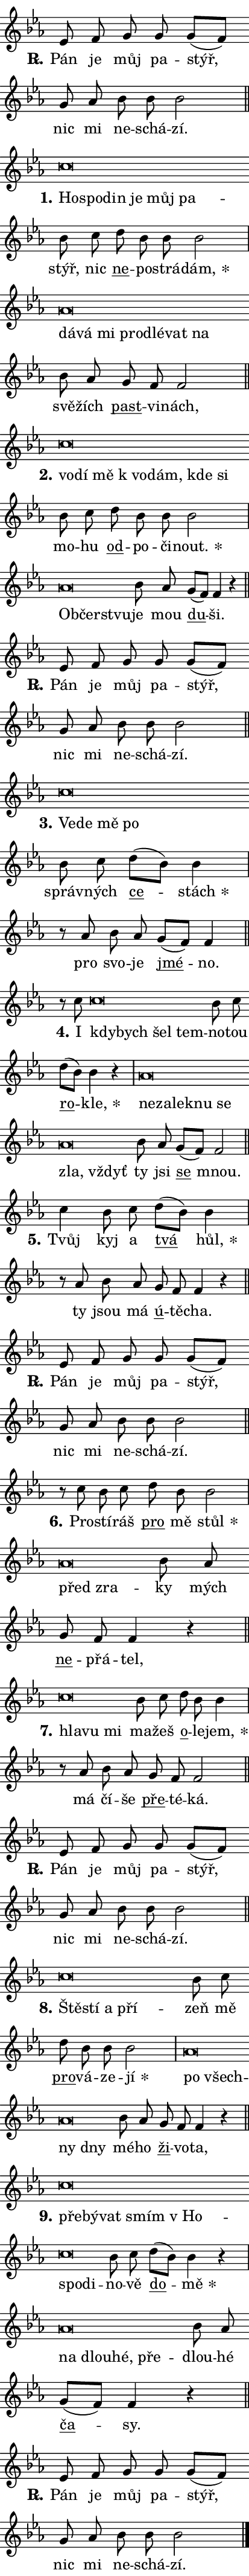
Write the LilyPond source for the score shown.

\version "2.22.1"
\header { tagline = "" }
\paper {
  indent = 0\cm
  top-margin = 0\cm
  right-margin = 0\cm
  bottom-margin = 0\cm
  left-margin = 0\cm
  paper-width = 7\cm
  page-breaking = #ly:one-page-breaking
  system-system-spacing.basic-distance = #11
  score-system-spacing.basic-distance = #11.3
  ragged-last = ##f
}


%% Author: Thomas Morley
%% https://lists.gnu.org/archive/html/lilypond-user/2020-05/msg00002.html
#(define (line-position grob)
"Returns position of @var[grob} in current system:
   @code{'start}, if at first time-step
   @code{'end}, if at last time-step
   @code{'middle} otherwise
"
  (let* ((col (ly:item-get-column grob))
         (ln (ly:grob-object col 'left-neighbor))
         (rn (ly:grob-object col 'right-neighbor))
         (col-to-check-left (if (ly:grob? ln) ln col))
         (col-to-check-right (if (ly:grob? rn) rn col))
         (break-dir-left
           (and
             (ly:grob-property col-to-check-left 'non-musical #f)
             (ly:item-break-dir col-to-check-left)))
         (break-dir-right
           (and
             (ly:grob-property col-to-check-right 'non-musical #f)
             (ly:item-break-dir col-to-check-right))))
        (cond ((eqv? 1 break-dir-left) 'start)
              ((eqv? -1 break-dir-right) 'end)
              (else 'middle))))

#(define (tranparent-at-line-position vctor)
  (lambda (grob)
  "Relying on @code{line-position} select the relevant enry from @var{vctor}.
Used to determine transparency,"
    (case (line-position grob)
      ((end) (not (vector-ref vctor 0)))
      ((middle) (not (vector-ref vctor 1)))
      ((start) (not (vector-ref vctor 2))))))

noteHeadBreakVisibility =
#(define-music-function (break-visibility)(vector?)
"Makes @code{NoteHead}s transparent relying on @var{break-visibility}"
#{
  \override NoteHead.transparent =
    #(tranparent-at-line-position break-visibility)
#})

#(define delete-ledgers-for-transparent-note-heads
  (lambda (grob)
    "Reads whether a @code{NoteHead} is transparent.
If so this @code{NoteHead} is removed from @code{'note-heads} from
@var{grob}, which is supposed to be @code{LedgerLineSpanner}.
As a result ledgers are not printed for this @code{NoteHead}"
    (let* ((nhds-array (ly:grob-object grob 'note-heads))
           (nhds-list
             (if (ly:grob-array? nhds-array)
                 (ly:grob-array->list nhds-array)
                 '()))
           ;; Relies on the transparent-property being done before
           ;; Staff.LedgerLineSpanner.after-line-breaking is executed.
           ;; This is fragile ...
           (to-keep
             (remove
               (lambda (nhd)
                 (ly:grob-property nhd 'transparent #f))
               nhds-list)))
      ;; TODO find a better method to iterate over grob-arrays, similiar
      ;; to filter/remove etc for lists
      ;; For now rebuilt from scratch
      (set! (ly:grob-object grob 'note-heads)  '())
      (for-each
        (lambda (nhd)
          (ly:pointer-group-interface::add-grob grob 'note-heads nhd))
        to-keep))))

hideNotes = {
  \noteHeadBreakVisibility #begin-of-line-visible
}
unHideNotes = {
  \noteHeadBreakVisibility #all-visible
}

% work-around for resetting accidentals
% https://lilypond.org/doc/v2.23/Documentation/notation/displaying-rhythms#unmetered-music
cadenzaMeasure = {
  \cadenzaOff
  \partial 1024 s1024
  \cadenzaOn
}

#(define-markup-command (accent layout props text) (markup?)
  "Underline accented syllable"
  (interpret-markup layout props
    #{\markup \override #'(offset . 4.3) \underline { #text }#}))

responsum = \markup \concat {
  "R" \hspace #-1.05 \path #0.1 #'((moveto 0 0.07) (lineto 0.9 0.8)) \hspace #0.05 "."
}

\layout {
    \context {
        \Staff
        \remove "Time_signature_engraver"
        \override LedgerLineSpanner.after-line-breaking = #delete-ledgers-for-transparent-note-heads
    }
    \context {
        \Voice {
            \override NoteHead.output-attributes = #'((class . "notehead"))
            \override Hairpin.height = #0.55
        }
    }
    \context {
        \Lyrics {
            \override StanzaNumber.output-attributes = #'((class . "stanzanumber"))
            \override LyricSpace.minimum-distance = #0.9
            \override LyricText.font-name = #"TeX Gyre Schola"
            \override LyricText.font-size = 1
            \override StanzaNumber.font-name = #"TeX Gyre Schola Bold"
            \override StanzaNumber.font-size = 1
        }
    }
}

% magnetic-lyrics.ily
%
%   written by
%     Jean Abou Samra <jean@abou-samra.fr>
%     Werner Lemberg <wl@gnu.org>
%
%   adapted by
%     Jiri Hon <jiri.hon@gmail.com>
%
% Version 2022-Apr-15

% https://www.mail-archive.com/lilypond-user@gnu.org/msg149350.html

#(define (Left_hyphen_pointer_engraver context)
   "Collect syllable-hyphen-syllable occurrences in lyrics and store
them in properties.  This engraver only looks to the left.  For
example, if the lyrics input is @code{foo -- bar}, it does the
following.

@itemize @bullet
@item
Set the @code{text} property of the @code{LyricHyphen} grob between
@q{foo} and @q{bar} to @code{foo}.

@item
Set the @code{left-hyphen} property of the @code{LyricText} grob with
text @q{foo} to the @code{LyricHyphen} grob between @q{foo} and
@q{bar}.
@end itemize

Use this auxiliary engraver in combination with the
@code{lyric-@/text::@/apply-@/magnetic-@/offset!} hook."
   (let ((hyphen #f)
         (text #f))
     (make-engraver
      (acknowledgers
       ((lyric-syllable-interface engraver grob source-engraver)
        (set! text grob)))
      (end-acknowledgers
       ((lyric-hyphen-interface engraver grob source-engraver)
        ;(when (not (grob::has-interface grob 'lyric-space-interface))
          (set! hyphen grob)));)
      ((stop-translation-timestep engraver)
       (when (and text hyphen)
         (ly:grob-set-object! text 'left-hyphen hyphen))
       (set! text #f)
       (set! hyphen #f)))))

#(define (lyric-text::apply-magnetic-offset! grob)
   "If the space between two syllables is less than the value in
property @code{LyricText@/.details@/.squash-threshold}, move the right
syllable to the left so that it gets concatenated with the left
syllable.

Use this function as a hook for
@code{LyricText@/.after-@/line-@/breaking} if the
@code{Left_@/hyphen_@/pointer_@/engraver} is active."
   (let ((hyphen (ly:grob-object grob 'left-hyphen #f)))
     (when hyphen
       (let ((left-text (ly:spanner-bound hyphen LEFT)))
         (when (grob::has-interface left-text 'lyric-syllable-interface)
           (let* ((common (ly:grob-common-refpoint grob left-text X))
                  (this-x-ext (ly:grob-extent grob common X))
                  (left-x-ext
                   (begin
                     ;; Trigger magnetism for left-text.
                     (ly:grob-property left-text 'after-line-breaking)
                     (ly:grob-extent left-text common X)))
                  ;; `delta` is the gap width between two syllables.
                  (delta (- (interval-start this-x-ext)
                            (interval-end left-x-ext)))
                  (details (ly:grob-property grob 'details))
                  (threshold (assoc-get 'squash-threshold details 0.2)))
             (when (< delta threshold)
               (let* (;; We have to manipulate the input text so that
                      ;; ligatures crossing syllable boundaries are not
                      ;; disabled.  For languages based on the Latin
                      ;; script this is essentially a beautification.
                      ;; However, for non-Western scripts it can be a
                      ;; necessity.
                      (lt (ly:grob-property left-text 'text))
                      (rt (ly:grob-property grob 'text))
                      (is-space (grob::has-interface hyphen 'lyric-space-interface))
                      (space (if is-space " " ""))
                      (space-markup (grob-interpret-markup grob " "))
                      (space-size (interval-length (ly:stencil-extent space-markup X)))
                      (extra-delta (if is-space space-size 0))
                      ;; Append new syllable.
                      (ltrt-space (if (and (string? lt) (string? rt))
                                (string-append lt space rt)
                                (make-concat-markup (list lt space rt))))
                      ;; Right-align `ltrt` to the right side.
                      (ltrt-space-markup (grob-interpret-markup
                               grob
                               (make-translate-markup
                                (cons (interval-length this-x-ext) 0)
                                (make-right-align-markup ltrt-space)))))
                 (begin
                   ;; Don't print `left-text`.
                   (ly:grob-set-property! left-text 'stencil #f)
                   ;; Set text and stencil (which holds all collected
                   ;; syllables so far) and shift it to the left.
                   (ly:grob-set-property! grob 'text ltrt-space)
                   (ly:grob-set-property! grob 'stencil ltrt-space-markup)
                   (ly:grob-translate-axis! grob (- (- delta extra-delta)) X))))))))))


#(define (lyric-hyphen::displace-bounds-first grob)
   ;; Make very sure this callback isn't triggered too early.
   (let ((left (ly:spanner-bound grob LEFT))
         (right (ly:spanner-bound grob RIGHT)))
     (ly:grob-property left 'after-line-breaking)
     (ly:grob-property right 'after-line-breaking)
     (ly:lyric-hyphen::print grob)))

squashThreshold = #0.4

\layout {
  \context {
    \Lyrics
    \consists #Left_hyphen_pointer_engraver
    \override LyricText.after-line-breaking =
      #lyric-text::apply-magnetic-offset!
    \override LyricHyphen.stencil = #lyric-hyphen::displace-bounds-first
    \override LyricText.details.squash-threshold = \squashThreshold
    \override LyricHyphen.minimum-distance = 0
    \override LyricHyphen.minimum-length = \squashThreshold
  }
}

squash = \override LyricText.details.squash-threshold = 9999
unSquash = \override LyricText.details.squash-threshold = \squashThreshold

left = \override LyricText.self-alignment-X = #LEFT
unLeft = \revert LyricText.self-alignment-X

starOffset = #(lambda (grob) 
                (let ((x_offset (ly:self-alignment-interface::aligned-on-x-parent grob)))
                  (if (= x_offset 0) 0 (+ x_offset 1.2))))

star = #(define-music-function (syllable)(string?)
"Append star separator at the end of a syllable"
#{
  \once \override LyricText.X-offset = #starOffset
  \lyricmode { \markup {
    #syllable
    \override #'((font-name . "TeX Gyre Schola Bold")) \hspace #0.2 \lower #0.65 \larger "*"
  } }
#})

starAccent = #(define-music-function (syllable)(string?)
"Append star separator at the end of a syllable and make accent"
#{
  \once \override LyricText.X-offset = #starOffset
  \lyricmode { \markup {
    \accent #syllable
    \override #'((font-name . "TeX Gyre Schola Bold")) \hspace #0.2 \lower #0.65 \larger "*"
  } }
#})

breath = #(define-music-function (syllable)(string?)
"Append breathing indicator at the end of a syllable"
#{
  \lyricmode { \markup { #syllable "+" } }
#})

optionalBreath = #(define-music-function (syllable)(string?)
"Append optional breathing indicator at the end of a syllable"
#{
  \lyricmode { \markup { #syllable "(+)" } }
#})


\score {
    <<
        \new Voice = "melody" { \cadenzaOn \key es \major \relative { es'8 f g g g[( f)] \bar "" g as bes bes bes2 \cadenzaMeasure \bar "||" \break } }
        \new Lyrics \lyricsto "melody" { \lyricmode { \set stanza = \responsum
Pán je můj pa -- stýř, nic mi ne -- schá -- zí. } }
    >>
    \layout {}
}

\score {
    <<
        \new Voice = "melody" { \cadenzaOn \key es \major \relative { c''\breve*1/16 \hideNotes \breve*1/16 \bar "" \breve*1/16 \bar "" \breve*1/16 \bar "" \breve*1/16 \breve*1/16 \bar "" \unHideNotes bes8 c \bar "" d bes bes bes2 \cadenzaMeasure \bar "|" as\breve*1/16 \hideNotes \breve*1/16 \bar "" \breve*1/16 \bar "" \breve*1/16 \bar "" \breve*1/16 \bar "" \breve*1/16 \breve*1/16 \bar "" \unHideNotes bes8 as \bar "" g f f2 \cadenzaMeasure \bar "||" \break } }
        \new Lyrics \lyricsto "melody" { \lyricmode { \set stanza = "1."
\left Ho -- \squash spo -- din je můj pa -- \unLeft \unSquash stýř, nic \markup \accent ne -- po -- strá -- \star dám, \left dá -- \squash vá mi pro -- dlé -- vat na \unLeft \unSquash svě -- žích \markup \accent past -- vi -- nách, } }
    >>
    \layout {}
}

\score {
    <<
        \new Voice = "melody" { \cadenzaOn \key es \major \relative { c''\breve*1/16 \hideNotes \breve*1/16 \bar "" \breve*1/16 \bar "" \breve*1/16 \bar "" \breve*1/16 \bar "" \breve*1/16 \breve*1/16 \bar "" \unHideNotes bes8 c \bar "" d bes bes bes2 \cadenzaMeasure \bar "|" as\breve*1/16 \hideNotes \breve*1/16 \breve*1/16 \bar "" \unHideNotes bes8 as \bar "" g[( f)] f4 r \cadenzaMeasure \bar "||" \break } }
        \new Lyrics \lyricsto "melody" { \lyricmode { \set stanza = "2."
\left vo -- \squash dí mě "k vo" -- dám, kde si \unLeft \unSquash mo -- hu \markup \accent od -- po -- či -- \star nout. \left Ob -- \squash čerst -- vu -- \unLeft \unSquash je mou \markup \accent du -- ši. } }
    >>
    \layout {}
}

\score {
    <<
        \new Voice = "melody" { \cadenzaOn \key es \major \relative { es'8 f g g g[( f)] \bar "" g as bes bes bes2 \cadenzaMeasure \bar "||" \break } }
        \new Lyrics \lyricsto "melody" { \lyricmode { \set stanza = \responsum
Pán je můj pa -- stýř, nic mi ne -- schá -- zí. } }
    >>
    \layout {}
}

\score {
    <<
        \new Voice = "melody" { \cadenzaOn \key es \major \relative { c''\breve*1/16 \hideNotes \breve*1/16 \bar "" \breve*1/16 \breve*1/16 \bar "" \unHideNotes bes8 c \bar "" d[( bes)] bes4 \cadenzaMeasure \bar "|" r8 as bes8 as \bar "" g[( f)] f4 \cadenzaMeasure \bar "||" \break } }
        \new Lyrics \lyricsto "melody" { \lyricmode { \set stanza = "3."
\left Ve -- \squash de mě po \unLeft \unSquash správ -- ných \markup \accent ce -- \star stách pro svo -- je \markup \accent jmé -- no. } }
    >>
    \layout {}
}

\score {
    <<
        \new Voice = "melody" { \cadenzaOn \key es \major \relative { r8 c'' c\breve*1/16 \hideNotes \breve*1/16 \bar "" \breve*1/16 \breve*1/16 \bar "" \unHideNotes bes8 c \bar "" d[( bes)] bes4 r \cadenzaMeasure \bar "|" as\breve*1/16 \hideNotes \breve*1/16 \bar "" \breve*1/16 \bar "" \breve*1/16 \bar "" \breve*1/16 \bar "" \breve*1/16 \breve*1/16 \bar "" \unHideNotes bes8 as \bar "" g[( f)] f2 \cadenzaMeasure \bar "||" \break } }
        \new Lyrics \lyricsto "melody" { \lyricmode { \set stanza = "4."
I \left kdy -- \squash bych šel tem -- \unLeft \unSquash no -- tou \markup \accent ro -- \star kle, \left ne -- \squash za -- lek -- nu se zla, vždyť \unLeft \unSquash ty jsi \markup \accent se mnou. } }
    >>
    \layout {}
}

\score {
    <<
        \new Voice = "melody" { \cadenzaOn \key es \major \relative { c''4 bes8 c \bar "" d[( bes)] bes4 \cadenzaMeasure \bar "|" r8 as bes8 as \bar "" g f f4 r \cadenzaMeasure \bar "||" \break } }
        \new Lyrics \lyricsto "melody" { \lyricmode { \set stanza = "5."
Tvůj kyj a \markup \accent tvá \star hůl, ty jsou má \markup \accent ú -- tě -- cha. } }
    >>
    \layout {}
}

\score {
    <<
        \new Voice = "melody" { \cadenzaOn \key es \major \relative { es'8 f g g g[( f)] \bar "" g as bes bes bes2 \cadenzaMeasure \bar "||" \break } }
        \new Lyrics \lyricsto "melody" { \lyricmode { \set stanza = \responsum
Pán je můj pa -- stýř, nic mi ne -- schá -- zí. } }
    >>
    \layout {}
}

\score {
    <<
        \new Voice = "melody" { \cadenzaOn \key es \major \relative { r8 c'' bes8 c \bar "" d bes bes2 \cadenzaMeasure \bar "|" as\breve*1/16 \hideNotes \breve*1/16 \bar "" \unHideNotes bes8 as \bar "" g f f4 r \cadenzaMeasure \bar "||" \break } }
        \new Lyrics \lyricsto "melody" { \lyricmode { \set stanza = "6."
Pro -- stí -- ráš \markup \accent pro mě \star stůl \left před \squash zra -- \unLeft \unSquash ky mých \markup \accent ne -- přá -- tel, } }
    >>
    \layout {}
}

\score {
    <<
        \new Voice = "melody" { \cadenzaOn \key es \major \relative { c''\breve*1/16 \hideNotes \breve*1/16 \breve*1/16 \bar "" \unHideNotes bes8 c \bar "" d bes bes4 \cadenzaMeasure \bar "|" r8 as bes8 as \bar "" g f f2 \cadenzaMeasure \bar "||" \break } }
        \new Lyrics \lyricsto "melody" { \lyricmode { \set stanza = "7."
\left hla -- \squash vu mi \unLeft \unSquash ma -- žeš \markup \accent o -- le -- \star jem, má čí -- še \markup \accent pře -- té -- ká. } }
    >>
    \layout {}
}

\score {
    <<
        \new Voice = "melody" { \cadenzaOn \key es \major \relative { es'8 f g g g[( f)] \bar "" g as bes bes bes2 \cadenzaMeasure \bar "||" \break } }
        \new Lyrics \lyricsto "melody" { \lyricmode { \set stanza = \responsum
Pán je můj pa -- stýř, nic mi ne -- schá -- zí. } }
    >>
    \layout {}
}

\score {
    <<
        \new Voice = "melody" { \cadenzaOn \key es \major \relative { c''\breve*1/16 \hideNotes \breve*1/16 \bar "" \breve*1/16 \breve*1/16 \bar "" \unHideNotes bes8 c \bar "" d bes bes bes2 \cadenzaMeasure \bar "|" as\breve*1/16 \hideNotes \breve*1/16 \bar "" \breve*1/16 \breve*1/16 \bar "" \unHideNotes bes8 as \bar "" g f f4 r \cadenzaMeasure \bar "||" \break } }
        \new Lyrics \lyricsto "melody" { \lyricmode { \set stanza = "8."
\left Ště -- \squash stí a pří -- \unLeft \unSquash zeň mě \markup \accent pro -- vá -- ze -- \star jí \left po \squash všech -- ny dny \unLeft \unSquash mé -- ho \markup \accent ži -- vo -- ta, } }
    >>
    \layout {}
}

\score {
    <<
        \new Voice = "melody" { \cadenzaOn \key es \major \relative { c''\breve*1/16 \hideNotes \breve*1/16 \bar "" \breve*1/16 \bar "" \breve*1/16 \bar "" \breve*1/16 \bar "" \breve*1/16 \breve*1/16 \bar "" \unHideNotes bes8 c \bar "" d[( bes)] bes4 r \cadenzaMeasure \bar "|" as\breve*1/16 \hideNotes \breve*1/16 \bar "" \breve*1/16 \breve*1/16 \bar "" \unHideNotes bes8 as \bar "" g[( f)] f4 r \cadenzaMeasure \bar "||" \break } }
        \new Lyrics \lyricsto "melody" { \lyricmode { \set stanza = "9."
\left pře -- \squash bý -- vat smím "v Ho" -- spo -- di -- \unLeft \unSquash no -- vě \markup \accent do -- \star mě \left na \squash dlou -- hé, pře -- \unLeft \unSquash dlou -- hé \markup \accent ča -- sy. } }
    >>
    \layout {}
}

\score {
    <<
        \new Voice = "melody" { \cadenzaOn \key es \major \relative { es'8 f g g g[( f)] \bar "" g as bes bes bes2 \cadenzaMeasure \bar "||" \break } \bar "|." }
        \new Lyrics \lyricsto "melody" { \lyricmode { \set stanza = \responsum
Pán je můj pa -- stýř, nic mi ne -- schá -- zí. } }
    >>
    \layout {}
}
